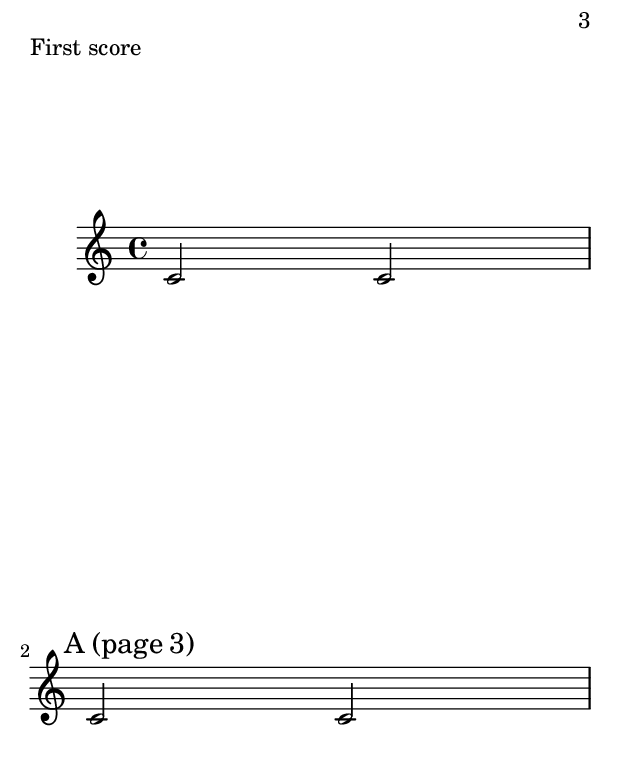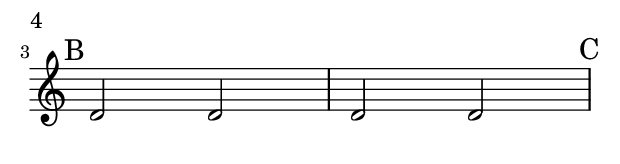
\version "2.11.26"

\header {
  texidoc = "Page labels may be placed inside music or at top-level,
and refered to in markups."
}

#(set-default-paper-size "a6")

#(define-markup-command (toc-line layout props label text) (symbol? markup?)
  (interpret-markup layout props
   (markup #:fill-line (text #:page-ref label "8" "?"))))

\markup \huge \fill-line { \null "Title Page" \null }

\pageBreak

\label #'toc
\markup \column {
  \large \fill-line { \null "Table of contents" \null }
  \toc-line #'toc "Table of contents"
  \toc-line #'firstScore "First Score"
  \toc-line #'markA "Mark A"
  \toc-line #'markB "Mark B"
  \toc-line #'markC "Mark C"
  \toc-line #'unknown "Unknown label"
}

\pageBreak

\label #'firstScore
\score {
  { c'2 c'
    \mark \markup { A (page \concat { \page-ref #'markA "0" "?" ) }} \label #'markA 
    c' c'
    \pageBreak
    \mark "B" \label #'markB
    d' d'
    d' d'
    \once \override Score . RehearsalMark #'break-visibility = #begin-of-line-invisible
    \mark "C" \label #'markC
  }
  \header { piece = "First score" }
}